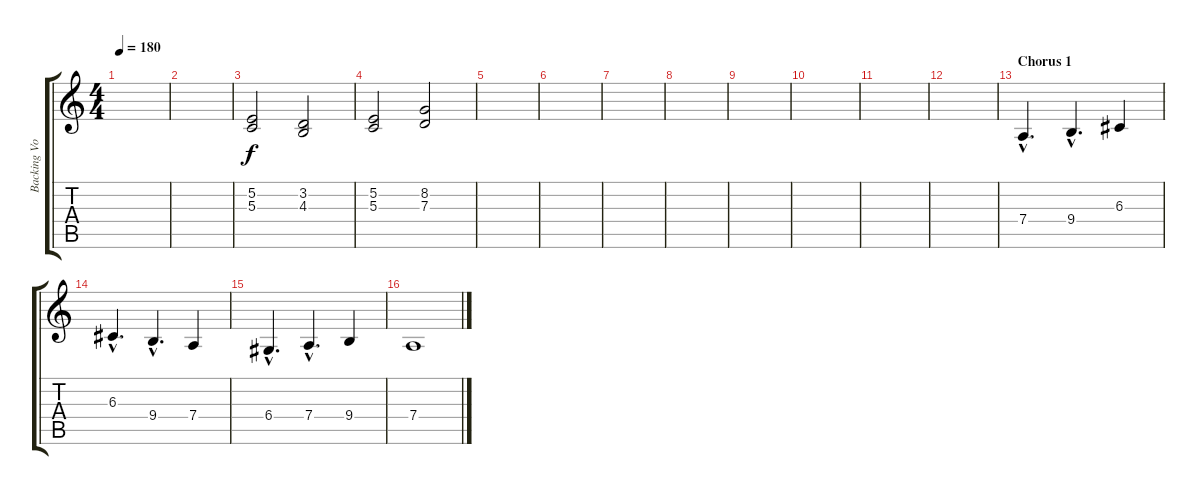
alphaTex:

\track ("Backing Vocals" "Backing Vo") {instrument choiraahs}
\staff {score tabs}
\tuning (E4 B3 G3 D3 A2 E2) {hide}
\ts (4 4)
\tempo 180
\clef g2
\ks c
|
|
(5.2 5.3).2 (3.2 4.3).2 |
(5.2 5.3).2 (8.2 7.3).2 |
|
|
|
|
|
|
|
|
\section ("" "Chorus 1")
7.4{hac}.4{d} 9.4{hac}.4{d} 6.3.4 |
6.3{hac}.4{d} 9.4{hac}.4{d} 7.4.4 |
6.4{hac}.4{d} 7.4{hac}.4{d} 9.4.4 |
7.4.1
